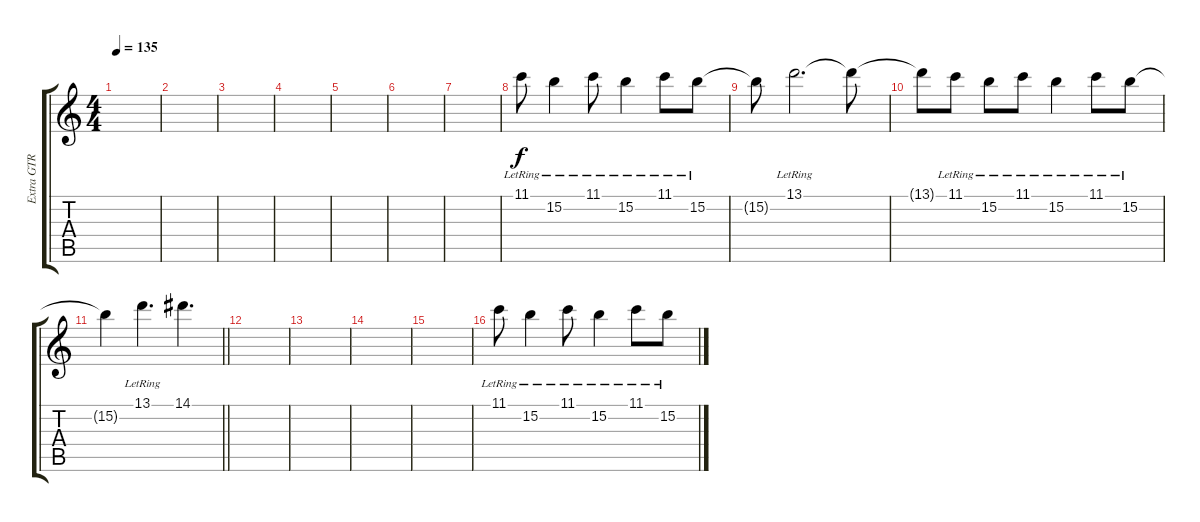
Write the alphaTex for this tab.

\track ("Extra GTR 2" "Extra GTR ") {instrument overdrivenguitar}
\staff {score tabs}
\tuning (Db4 Ab3 E3 B2 Gb2 B1) {hide}
\ts (4 4)
\tempo 135
\clef g2
\ks c
|
|
|
|
|
|
|
11.1{lr}.8 15.2{lr}.4 11.1{lr}.8 15.2{lr}.4 11.1{lr}.8 15.2{lr}.8 |
15.2{t}.8 13.1{lr}.2{d} 13.1{t}.8 |
13.1{t}.8 11.1{lr}.8 15.2{lr}.8 11.1{lr}.8 15.2{lr}.4 11.1{lr}.8 15.2{lr}.8 |
\barLineRight lightlight
15.2{t}.4 13.1{lr}.4{d} 14.1.4{d} |
|
|
|
|
11.1{lr}.8 15.2{lr}.4 11.1{lr}.8 15.2{lr}.4 11.1{lr}.8 15.2{lr}.8
